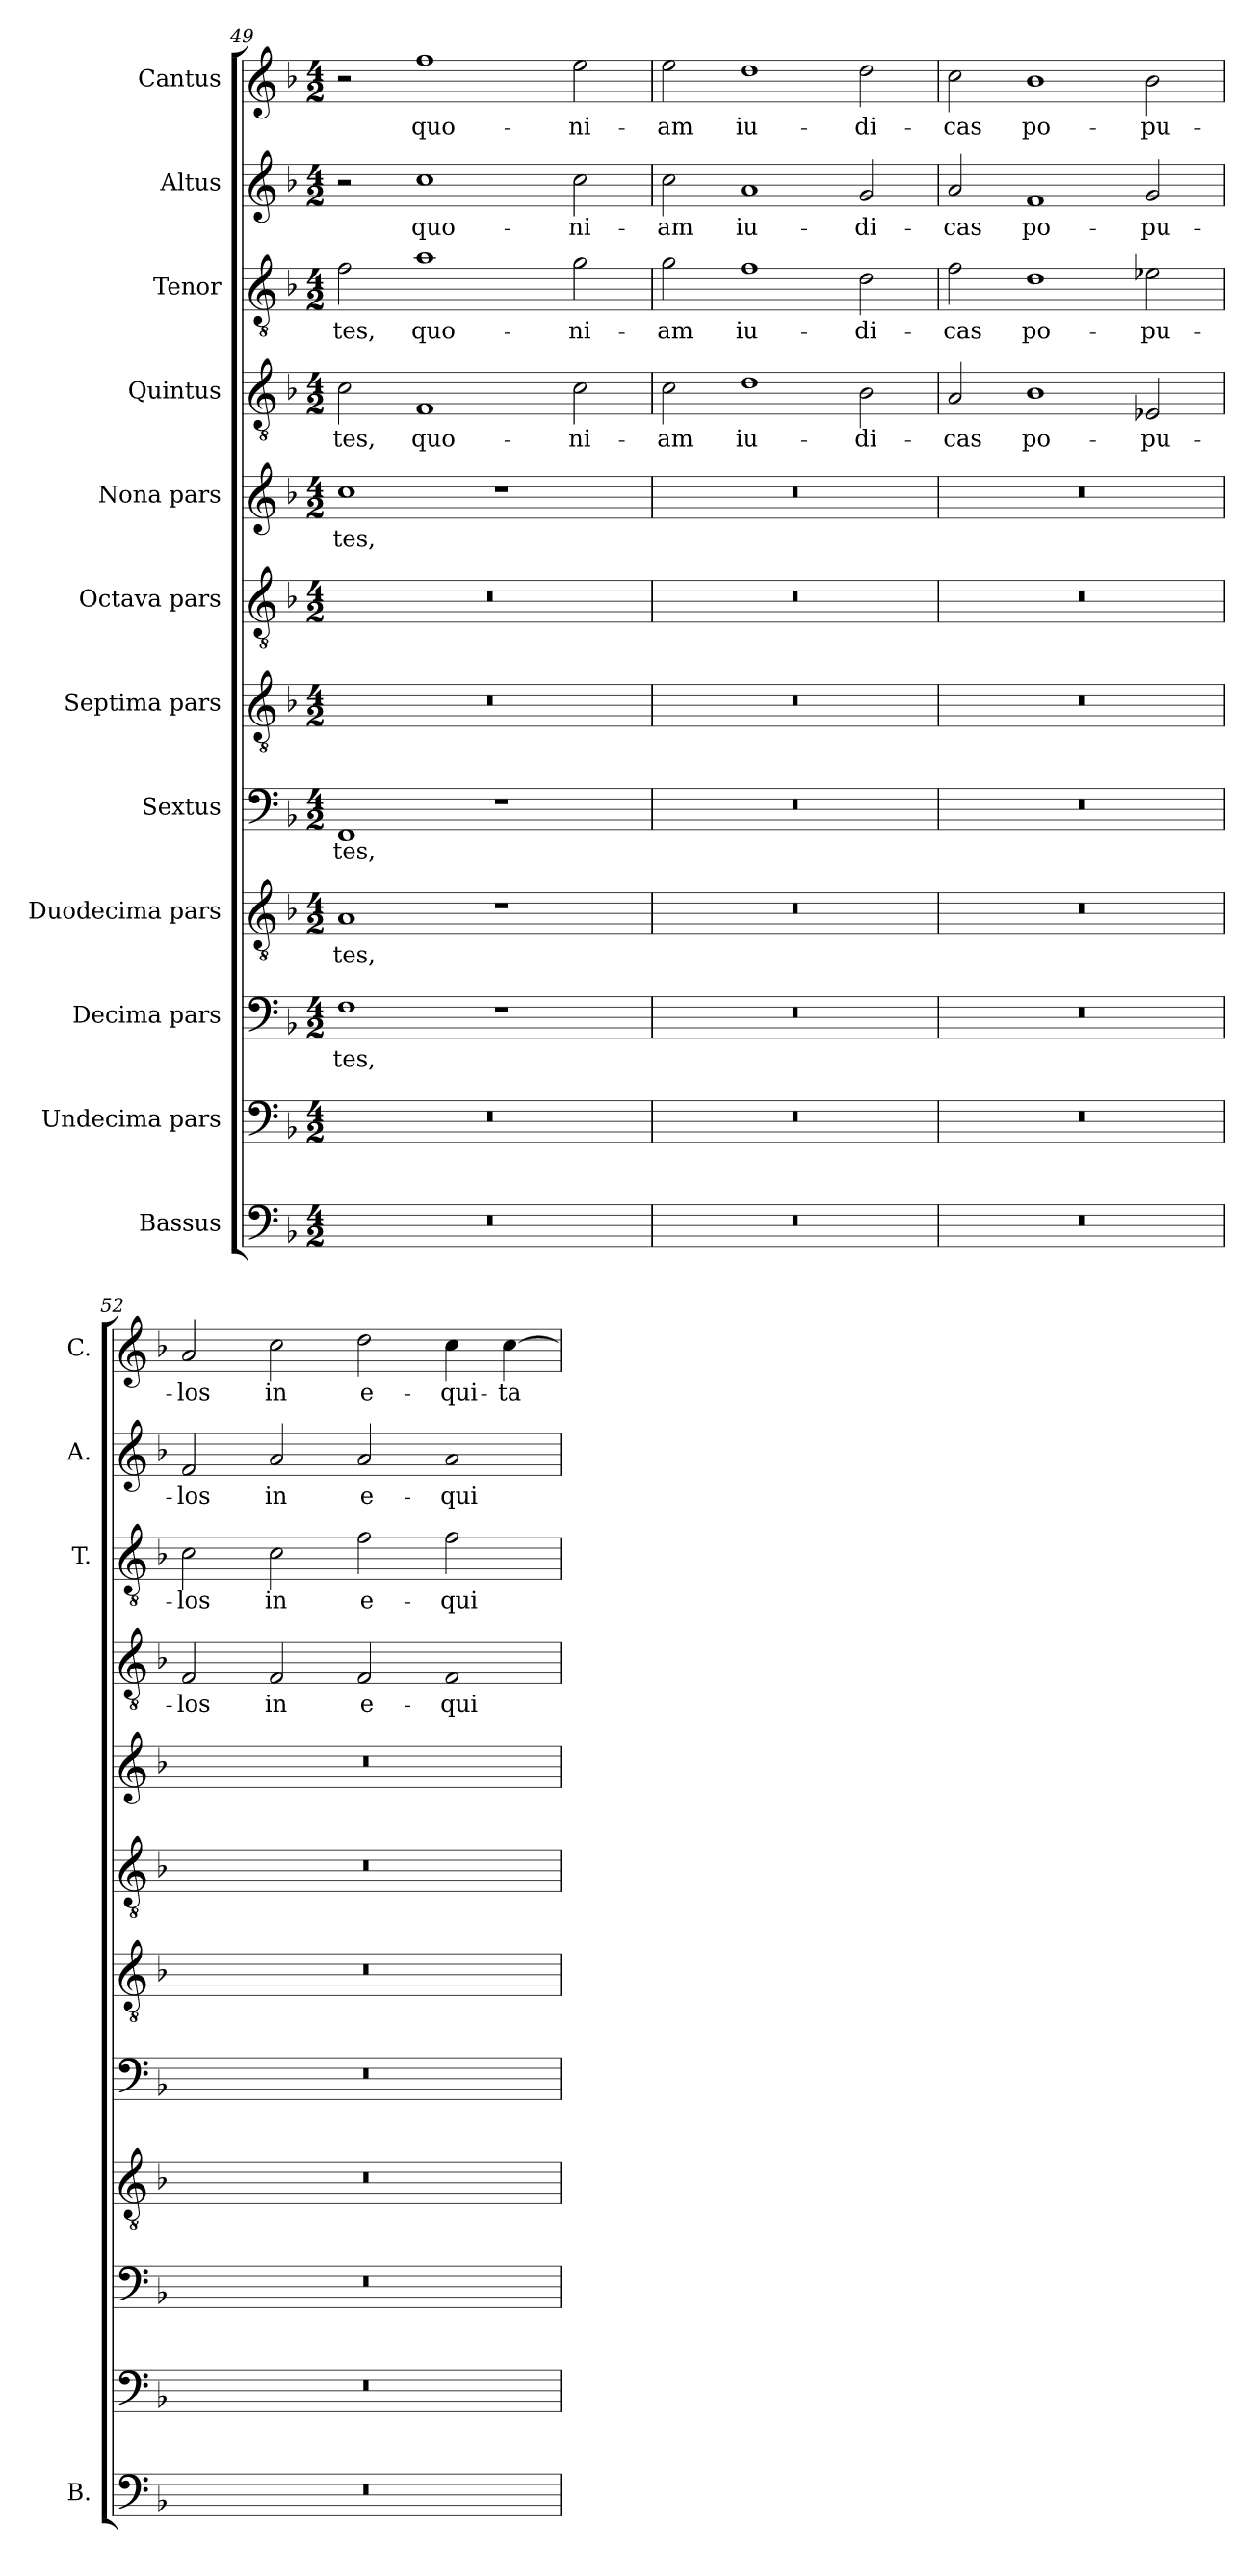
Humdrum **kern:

**kern	**kern	**kern	**text	**kern	**text	**kern	**text	**kern	**kern	**kern	**text	**kern	**text	**kern	**text	**kern	**text	**kern	**text
*part12	*part11	*part10	*part10	*part9	*part9	*part8	*part8	*part7	*part6	*part5	*part5	*part4	*part4	*part3	*part3	*part2	*part2	*part1	*part1
*staff12	*staff11	*staff10	*staff10	*staff9	*staff9	*staff8	*staff8	*staff7	*staff6	*staff5	*staff5	*staff4	*staff4	*staff3	*staff3	*staff2	*staff2	*staff1	*staff1
*I"Bassus	*I"Undecima pars	*I"Decima pars	*	*I"Duodecima pars	*	*I"Sextus	*	*I"Septima pars	*I"Octava pars	*I"Nona pars	*	*I"Quintus	*	*I"Tenor	*	*I"Altus	*	*I"Cantus	*
*I'B.	*	*	*	*	*	*	*	*	*	*	*	*	*	*I'T.	*	*I'A.	*	*I'C.	*
*clefF4	*clefF4	*clefF4	*	*clefGv2	*	*clefF4	*	*clefGv2	*clefGv2	*clefG2	*	*clefGv2	*	*clefGv2	*	*clefG2	*	*clefG2	*
*	*	*	*	*ITrd7c12	*	*	*	*ITrd7c12	*ITrd7c12	*	*	*ITrd7c12	*	*ITrd7c12	*	*	*	*	*
*k[b-]	*k[b-]	*k[b-]	*	*k[b-]	*	*k[b-]	*	*k[b-]	*k[b-]	*k[b-]	*	*k[b-]	*	*k[b-]	*	*k[b-]	*	*k[b-]	*
*F:	*F:	*F:	*	*F:	*	*F:	*	*F:	*F:	*F:	*	*F:	*	*F:	*	*F:	*	*F:	*
*M4/2	*M4/2	*M4/2	*	*M4/2	*	*M4/2	*	*M4/2	*M4/2	*M4/2	*	*M4/2	*	*M4/2	*	*M4/2	*	*M4/2	*
=49	=49	=49	=49	=49	=49	=49	=49	=49	=49	=49	=49	=49	=49	=49	=49	=49	=49	=49	=49
!LO:N:vis=1	!LO:N:vis=1	!	!LO:LY:b	!	!LO:LY:b	!	!LO:LY:b	!LO:N:vis=1	!LO:N:vis=1	!	!LO:LY:b	!	!LO:LY:b	!	!LO:LY:b	!	!	!	!
0r	0r	1F	-tes,	1AA	-tes,	1FF	-tes,	0r	0r	1cc	-tes,	2C\	-tes,	2F\	-tes,	2r	.	2r	.
!	!	!	!	!	!	!	!	!	!	!	!	!	!LO:LY:b	!	!LO:LY:b	!	!LO:LY:b	!	!LO:LY:b
.	.	.	.	.	.	.	.	.	.	.	.	1FF	quo-	1A	quo-	1cc	quo-	1ff	quo-
.	.	1r	.	1r	.	1r	.	.	.	1r	.	.	.	.	.	.	.	.	.
!	!	!	!	!	!	!	!	!	!	!	!	!	!LO:LY:b	!	!LO:LY:b	!	!LO:LY:b	!	!LO:LY:b
.	.	.	.	.	.	.	.	.	.	.	.	2C\	-ni-	2G\	-ni-	2cc\	-ni-	2ee\	-ni-
=50	=50	=50	=50	=50	=50	=50	=50	=50	=50	=50	=50	=50	=50	=50	=50	=50	=50	=50	=50
!LO:N:vis=1	!LO:N:vis=1	!LO:N:vis=1	!	!LO:N:vis=1	!	!LO:N:vis=1	!	!LO:N:vis=1	!LO:N:vis=1	!LO:N:vis=1	!	!	!LO:LY:b	!	!LO:LY:b	!	!LO:LY:b	!	!LO:LY:b
0r	0r	0r	.	0r	.	0r	.	0r	0r	0r	.	2C\	-am	2G\	-am	2cc\	-am	2ee\	-am
!	!	!	!	!	!	!	!	!	!	!	!	!	!LO:LY:b	!	!LO:LY:b	!	!LO:LY:b	!	!LO:LY:b
.	.	.	.	.	.	.	.	.	.	.	.	1D	iu-	1F	iu-	1a	iu-	1dd	iu-
!	!	!	!	!	!	!	!	!	!	!	!	!	!LO:LY:b	!	!LO:LY:b	!	!LO:LY:b	!	!LO:LY:b
.	.	.	.	.	.	.	.	.	.	.	.	2BB-\	-di-	2D\	-di-	2g/	-di-	2dd\	-di-
!!LO:PB:g=z
=51	=51	=51	=51	=51	=51	=51	=51	=51	=51	=51	=51	=51	=51	=51	=51	=51	=51	=51	=51
!LO:N:vis=1	!LO:N:vis=1	!LO:N:vis=1	!	!LO:N:vis=1	!	!LO:N:vis=1	!	!LO:N:vis=1	!LO:N:vis=1	!LO:N:vis=1	!	!	!LO:LY:b	!	!LO:LY:b	!	!LO:LY:b	!	!LO:LY:b
0r	0r	0r	.	0r	.	0r	.	0r	0r	0r	.	2AA/	-cas	2F\	-cas	2a/	-cas	2cc\	-cas
!	!	!	!	!	!	!	!	!	!	!	!	!	!LO:LY:b	!	!LO:LY:b	!	!LO:LY:b	!	!LO:LY:b
.	.	.	.	.	.	.	.	.	.	.	.	1BB-	po-	1D	po-	1f	po-	1b-	po-
!	!	!	!	!	!	!	!	!	!	!	!	!	!LO:LY:b	!	!LO:LY:b	!	!LO:LY:b	!	!LO:LY:b
.	.	.	.	.	.	.	.	.	.	.	.	2EE-X/	-pu-	2E-X\	-pu-	2g/	-pu-	2b-\	-pu-
=52	=52	=52	=52	=52	=52	=52	=52	=52	=52	=52	=52	=52	=52	=52	=52	=52	=52	=52	=52
!LO:N:vis=1	!LO:N:vis=1	!LO:N:vis=1	!	!LO:N:vis=1	!	!LO:N:vis=1	!	!LO:N:vis=1	!LO:N:vis=1	!LO:N:vis=1	!	!	!LO:LY:b	!	!LO:LY:b	!	!LO:LY:b	!	!LO:LY:b
0r	0r	0r	.	0r	.	0r	.	0r	0r	0r	.	2FF/	-los	2C\	-los	2f/	-los	2a/	-los
!	!	!	!	!	!	!	!	!	!	!	!	!	!LO:LY:b	!	!LO:LY:b	!	!LO:LY:b	!	!LO:LY:b
.	.	.	.	.	.	.	.	.	.	.	.	2FF/	in	2C\	in	2a/	in	2cc\	in
!	!	!	!	!	!	!	!	!	!	!	!	!	!LO:LY:b	!	!LO:LY:b	!	!LO:LY:b	!	!LO:LY:b
.	.	.	.	.	.	.	.	.	.	.	.	2FF/	e-	2F\	e-	2a/	e-	2dd\	e-
!	!	!	!	!	!	!	!	!	!	!	!	!	!LO:LY:b	!	!LO:LY:b	!	!LO:LY:b	!	!LO:LY:b
.	.	.	.	.	.	.	.	.	.	.	.	2FF/	-qui-	2F\	-qui-	2a/	-qui-	4cc\	-qui-
!	!	!	!	!	!	!	!	!	!	!	!	!	!	!	!	!	!	!	!LO:LY:b
.	.	.	.	.	.	.	.	.	.	.	.	.	.	.	.	.	.	[>4cc\	-ta-
=	=	=	=	=	=	=	=	=	=	=	=	=	=	=	=	=	=	=	=
*-	*-	*-	*-	*-	*-	*-	*-	*-	*-	*-	*-	*-	*-	*-	*-	*-	*-	*-	*-
